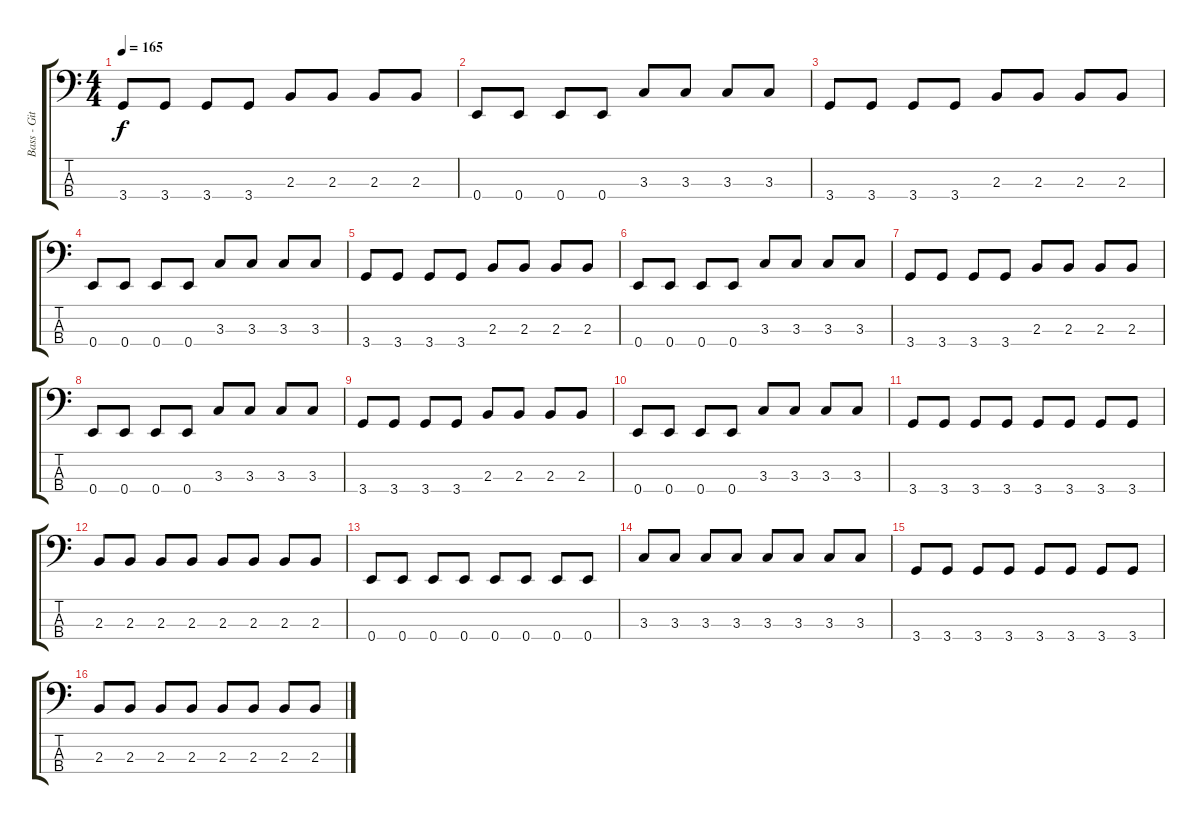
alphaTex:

\track ("Bass - Gitarre" "Bass - Git") {instrument electricbasspick}
\staff {score tabs}
\tuning (G2 D2 A1 E1) {hide}
\ts (4 4)
\tempo 165
\clef f4
\ks c
3.4.8{dy f instrument electricbasspick} 3.4.8 3.4.8 3.4.8 2.3.8 2.3.8 2.3.8 2.3.8 |
0.4.8 0.4.8 0.4.8 0.4.8 3.3.8 3.3.8 3.3.8 3.3.8 |
3.4.8 3.4.8 3.4.8 3.4.8 2.3.8 2.3.8 2.3.8 2.3.8 |
0.4.8 0.4.8 0.4.8 0.4.8 3.3.8 3.3.8 3.3.8 3.3.8 |
3.4.8 3.4.8 3.4.8 3.4.8 2.3.8 2.3.8 2.3.8 2.3.8 |
0.4.8 0.4.8 0.4.8 0.4.8 3.3.8 3.3.8 3.3.8 3.3.8 |
3.4.8 3.4.8 3.4.8 3.4.8 2.3.8 2.3.8 2.3.8 2.3.8 |
0.4.8 0.4.8 0.4.8 0.4.8 3.3.8 3.3.8 3.3.8 3.3.8 |
3.4.8 3.4.8 3.4.8 3.4.8 2.3.8 2.3.8 2.3.8 2.3.8 |
0.4.8 0.4.8 0.4.8 0.4.8 3.3.8 3.3.8 3.3.8 3.3.8 |
3.4.8 3.4.8 3.4.8 3.4.8 3.4.8 3.4.8 3.4.8 3.4.8 |
2.3.8 2.3.8 2.3.8 2.3.8 2.3.8 2.3.8 2.3.8 2.3.8 |
0.4.8 0.4.8 0.4.8 0.4.8 0.4.8 0.4.8 0.4.8 0.4.8 |
3.3.8 3.3.8 3.3.8 3.3.8 3.3.8 3.3.8 3.3.8 3.3.8 |
3.4.8 3.4.8 3.4.8 3.4.8 3.4.8 3.4.8 3.4.8 3.4.8 |
2.3.8 2.3.8 2.3.8 2.3.8 2.3.8 2.3.8 2.3.8 2.3.8
